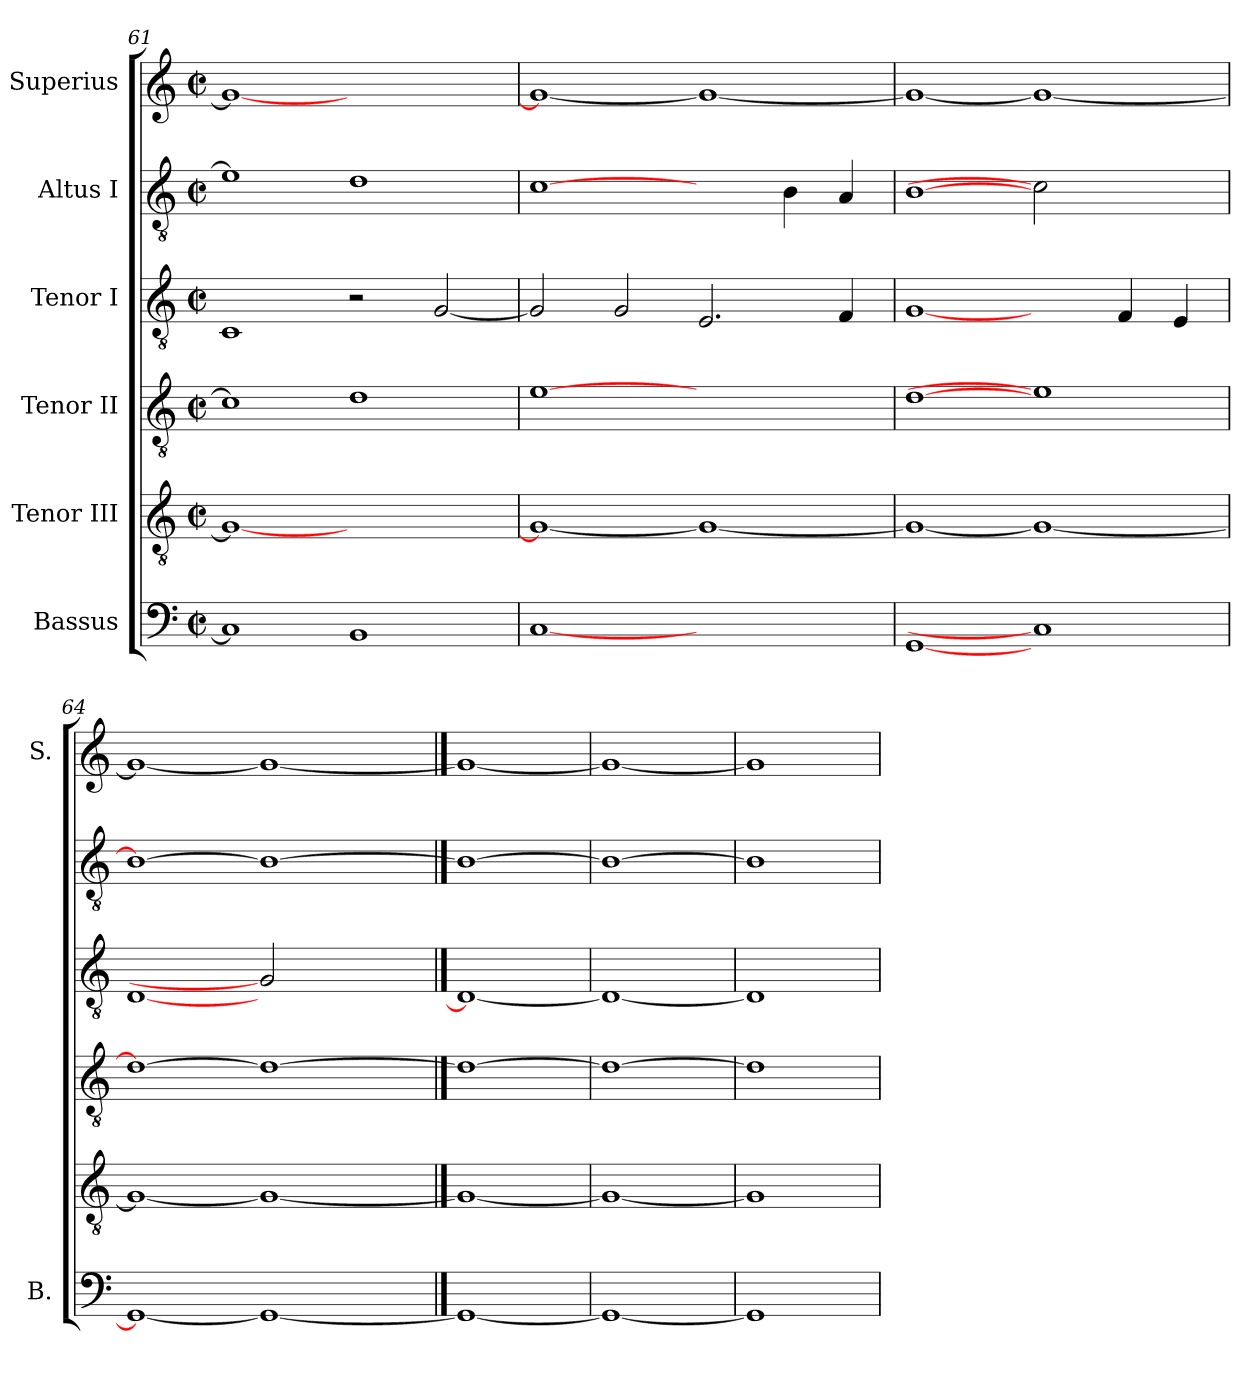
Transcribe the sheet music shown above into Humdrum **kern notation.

**kern	**kern	**kern	**kern	**kern	**kern
*part6	*part5	*part4	*part3	*part2	*part1
*staff6	*staff5	*staff4	*staff3	*staff2	*staff1
*I"Bassus	*I"Tenor III	*I"Tenor II	*I"Tenor I	*I"Altus I	*I"Superius
*I'B.	*	*	*	*	*I'S.
!!LO:LB:g=z
*clefF4	*clefGv2	*clefGv2	*clefGv2	*clefGv2	*clefG2
*	*ITrd7c12	*ITrd7c12	*ITrd7c12	*ITrd7c12	*
*k[]	*k[]	*k[]	*k[]	*k[]	*k[]
*C:	*C:	*C:	*C:	*C:	*C:
*M2/2	*M2/2	*M2/2	*M2/2	*M2/2	*M2/2
*met(c|)	*met(c|)	*met(c|)	*met(c|)	*met(c|)	*met(c|)
=61	=61	=61	=61	=61	=61
1Ci]	1GGi_<	1Ci]	1CCi	1Ei]	1gi_<
1BBi	1ryy	1Di	2r	1Di	1ryy
.	.	.	[<2GGi/	.	.
=62	=62	=62	=62	=62	=62
[1Ci	1GGi_<	[1Ei	2GGi/]	[1Ci	1gi_<
.	.	.	2GGi/	.	.
1ryy	1GGi_	1ryy	2.EEi/	2ryy	1gi_
.	.	.	.	4BBi\	.
.	.	.	4FFi/	4AAi/	.
=63	=63	=63	=63	=63	=63
[<1GGi	1GGi_<	[>1Di	[1GGi	[>1BBi	1gi_<
1Ci]	1GGi_	1Ei]	2ryy	2Ci]	1gi_
.	.	.	4FFi/	2ryy	.
.	.	.	4EEi/	.	.
=64	=64	=64	=64	=64	=64
1GGi_<	1GGi_<	1Di_>	[1DDi	1BBi_>	1gi_<
1GGi_	1GGi_	1Di_	2GGi]	1BBi_	1gi_
.	.	.	2ryy	.	.
==65	==65	==65	==65	==65	==65
1GGi_	1GGi_	1Di_	1DDi_	1BBi_	1gi_
=66	=66	=66	=66	=66	=66
1GGi_	1GGi_	1Di_	1DDi_	1BBi_	1gi_
=67	=67	=67	=67	=67	=67
1GGi]	1GGi]	1Di]	1DDi]	1BBi]	1gi]
=	=	=	=	=	=
*-	*-	*-	*-	*-	*-
